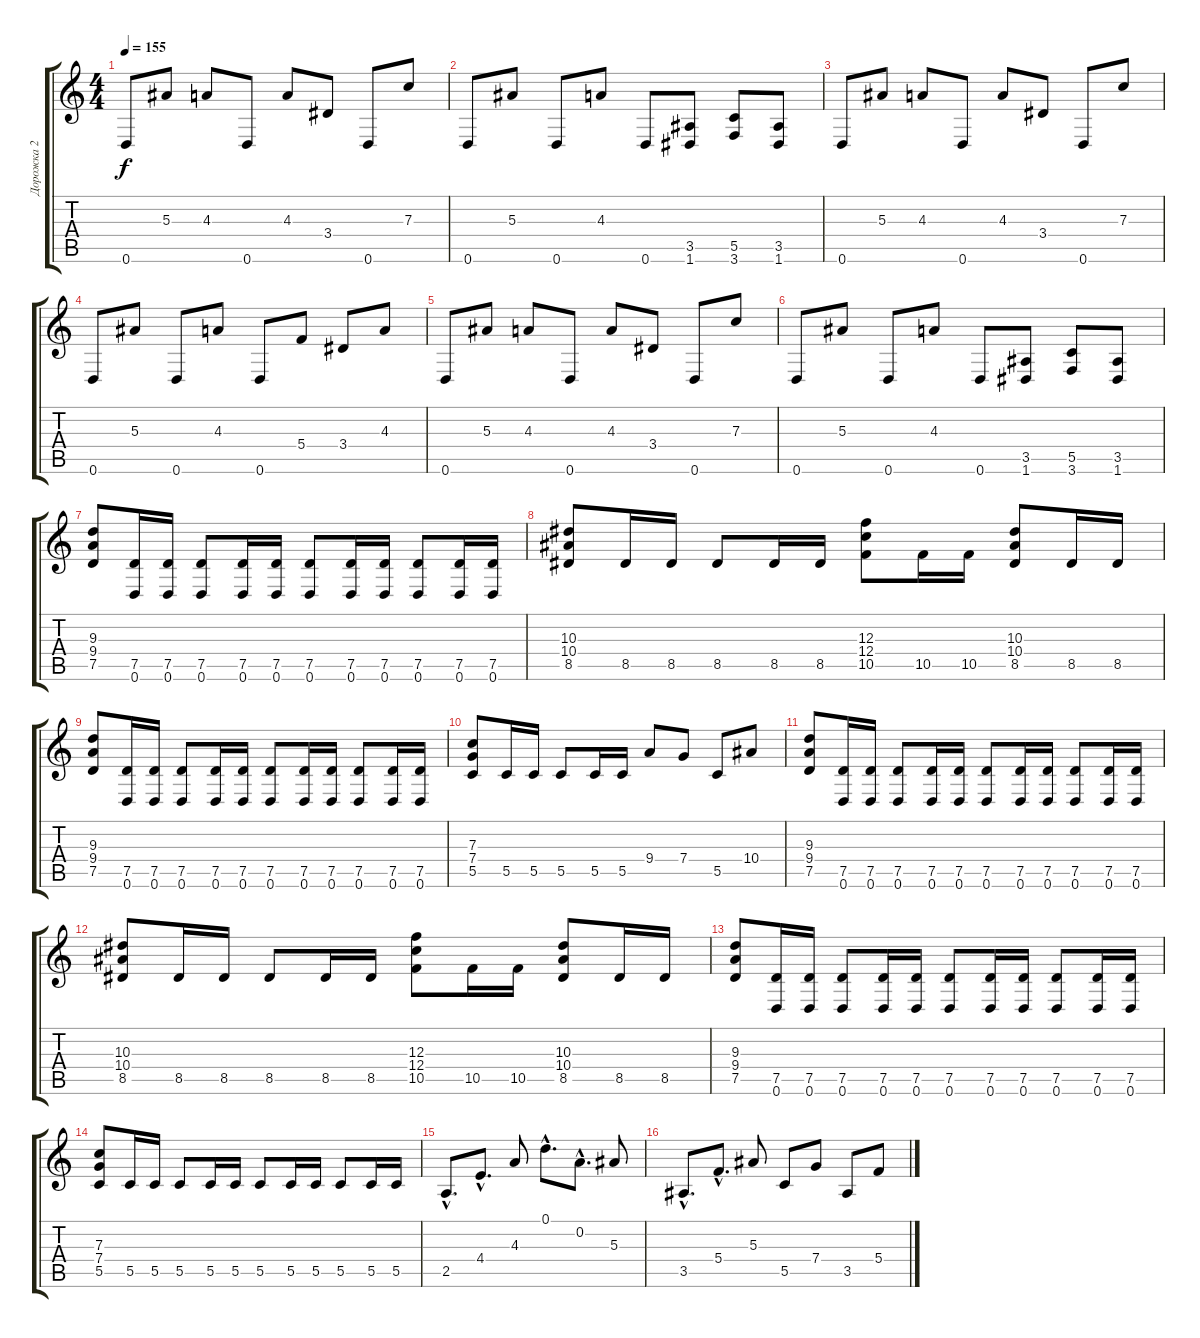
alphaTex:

\track ("Дорожка 2" "Дорожка 2") {instrument distortionguitar}
\staff {score tabs}
\tuning (D4 A3 F3 C3 G2 D2) {hide}
\ts (4 4)
\tempo 155
\clef g2
\ks c
0.6.8{dy f} 5.3.8 4.3.8 0.6.8 4.3.8 3.4.8 0.6.8 7.3.8 |
0.6.8 5.3.8 0.6.8 4.3.8 0.6.8 (3.5 1.6).8 (5.5 3.6).8 (3.5 1.6).8 |
0.6.8 5.3.8 4.3.8 0.6.8 4.3.8 3.4.8 0.6.8 7.3.8 |
0.6.8 5.3.8 0.6.8 4.3.8 0.6.8 5.4.8 3.4.8 4.3.8 |
0.6.8 5.3.8 4.3.8 0.6.8 4.3.8 3.4.8 0.6.8 7.3.8 |
0.6.8 5.3.8 0.6.8 4.3.8 0.6.8 (3.5 1.6).8 (5.5 3.6).8 (3.5 1.6).8 |
(9.3 9.4 7.5).8 (7.5 0.6).16 (7.5 0.6).16 (7.5 0.6).8 (7.5 0.6).16 (7.5 0.6).16 (7.5 0.6).8 (7.5 0.6).16 (7.5 0.6).16 (7.5 0.6).8 (7.5 0.6).16 (7.5 0.6).16 |
(10.3 10.4 8.5).8 8.5.16 8.5.16 8.5.8 8.5.16 8.5.16 (12.3 12.4 10.5).8 10.5.16 10.5.16 (10.3 10.4 8.5).8 8.5.16 8.5.16 |
(9.3 9.4 7.5).8 (7.5 0.6).16 (7.5 0.6).16 (7.5 0.6).8 (7.5 0.6).16 (7.5 0.6).16 (7.5 0.6).8 (7.5 0.6).16 (7.5 0.6).16 (7.5 0.6).8 (7.5 0.6).16 (7.5 0.6).16 |
(7.3 7.4 5.5).8 5.5.16 5.5.16 5.5.8 5.5.16 5.5.16 9.4.8 7.4.8 5.5.8 10.4.8 |
(9.3 9.4 7.5).8 (7.5 0.6).16 (7.5 0.6).16 (7.5 0.6).8 (7.5 0.6).16 (7.5 0.6).16 (7.5 0.6).8 (7.5 0.6).16 (7.5 0.6).16 (7.5 0.6).8 (7.5 0.6).16 (7.5 0.6).16 |
(10.3 10.4 8.5).8 8.5.16 8.5.16 8.5.8 8.5.16 8.5.16 (12.3 12.4 10.5).8 10.5.16 10.5.16 (10.3 10.4 8.5).8 8.5.16 8.5.16 |
(9.3 9.4 7.5).8 (7.5 0.6).16 (7.5 0.6).16 (7.5 0.6).8 (7.5 0.6).16 (7.5 0.6).16 (7.5 0.6).8 (7.5 0.6).16 (7.5 0.6).16 (7.5 0.6).8 (7.5 0.6).16 (7.5 0.6).16 |
(7.3 7.4 5.5).8 5.5.16 5.5.16 5.5.8 5.5.16 5.5.16 5.5.8 5.5.16 5.5.16 5.5.8 5.5.16 5.5.16 |
2.5{hac}.8{d} 4.4{hac}.8{d} 4.3.8 0.1{hac}.8{d} 0.2{hac}.8{d} 5.3.8 |
3.5{hac}.8{d} 5.4{hac}.8{d} 5.3.8 5.5.8 7.4.8 3.5.8 5.4.8
